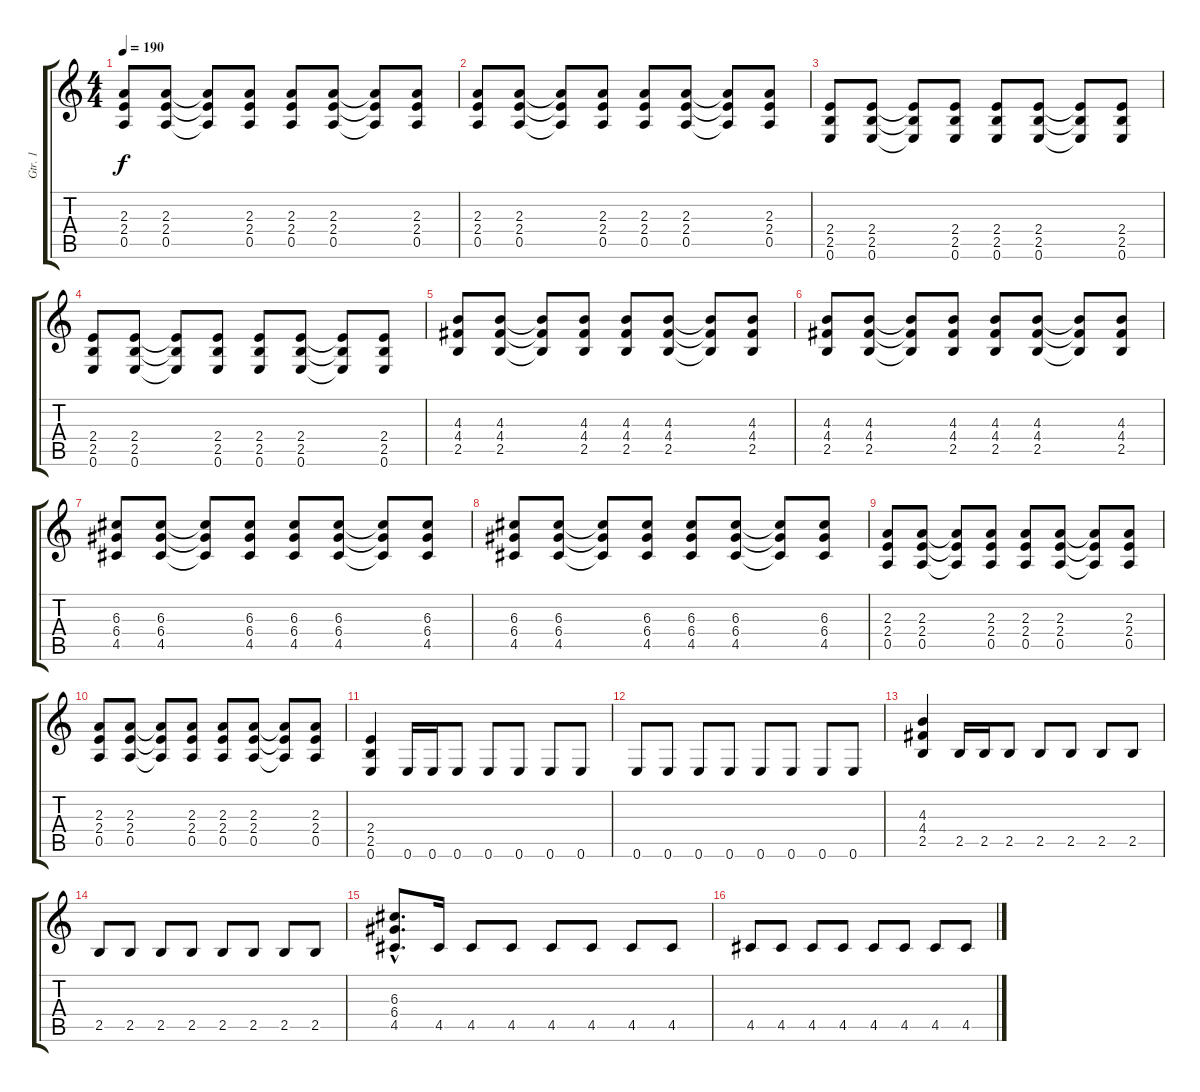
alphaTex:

\track ("Gtr. 1" "Gtr. 1") {instrument distortionguitar}
\staff {score tabs}
\tuning (E4 B3 G3 D3 A2 E2) {hide}
\ts (4 4)
\tempo 190
\clef g2
\ks c
(2.3 2.4 0.5).8{dy f} (2.3 2.4 0.5).8 (2.3{t} 2.4{t} 0.5{t}).8 (2.3 2.4 0.5).8 (2.3 2.4 0.5).8 (2.3 2.4 0.5).8 (2.3{t} 2.4{t} 0.5{t}).8 (2.3 2.4 0.5).8 |
(2.3 2.4 0.5).8 (2.3 2.4 0.5).8 (2.3{t} 2.4{t} 0.5{t}).8 (2.3 2.4 0.5).8 (2.3 2.4 0.5).8 (2.3 2.4 0.5).8 (2.3{t} 2.4{t} 0.5{t}).8 (2.3 2.4 0.5).8 |
(2.4 2.5 0.6).8 (2.4 2.5 0.6).8 (2.4{t} 2.5{t} 0.6{t}).8 (2.4 2.5 0.6).8 (2.4 2.5 0.6).8 (2.4 2.5 0.6).8 (2.4{t} 2.5{t} 0.6{t}).8 (2.4 2.5 0.6).8 |
(2.4 2.5 0.6).8 (2.4 2.5 0.6).8 (2.4{t} 2.5{t} 0.6{t}).8 (2.4 2.5 0.6).8 (2.4 2.5 0.6).8 (2.4 2.5 0.6).8 (2.4{t} 2.5{t} 0.6{t}).8 (2.4 2.5 0.6).8 |
(4.3 4.4 2.5).8 (4.3 4.4 2.5).8 (4.3{t} 4.4{t} 2.5{t}).8 (4.3 4.4 2.5).8 (4.3 4.4 2.5).8 (4.3 4.4 2.5).8 (4.3{t} 4.4{t} 2.5{t}).8 (4.3 4.4 2.5).8 |
(4.3 4.4 2.5).8 (4.3 4.4 2.5).8 (4.3{t} 4.4{t} 2.5{t}).8 (4.3 4.4 2.5).8 (4.3 4.4 2.5).8 (4.3 4.4 2.5).8 (4.3{t} 4.4{t} 2.5{t}).8 (4.3 4.4 2.5).8 |
(6.3 6.4 4.5).8 (6.3 6.4 4.5).8 (6.3{t} 6.4{t} 4.5{t}).8 (6.3 6.4 4.5).8 (6.3 6.4 4.5).8 (6.3 6.4 4.5).8 (6.3{t} 6.4{t} 4.5{t}).8 (6.3 6.4 4.5).8 |
(6.3 6.4 4.5).8 (6.3 6.4 4.5).8 (6.3{t} 6.4{t} 4.5{t}).8 (6.3 6.4 4.5).8 (6.3 6.4 4.5).8 (6.3 6.4 4.5).8 (6.3{t} 6.4{t} 4.5{t}).8 (6.3 6.4 4.5).8 |
(2.3 2.4 0.5).8 (2.3 2.4 0.5).8 (2.3{t} 2.4{t} 0.5{t}).8 (2.3 2.4 0.5).8 (2.3 2.4 0.5).8 (2.3 2.4 0.5).8 (2.3{t} 2.4{t} 0.5{t}).8 (2.3 2.4 0.5).8 |
(2.3 2.4 0.5).8 (2.3 2.4 0.5).8 (2.3{t} 2.4{t} 0.5{t}).8 (2.3 2.4 0.5).8 (2.3 2.4 0.5).8 (2.3 2.4 0.5).8 (2.3{t} 2.4{t} 0.5{t}).8 (2.3 2.4 0.5).8 |
(2.4 2.5 0.6).4 0.6.16{instrument electricguitarmuted} 0.6.16 0.6.8 0.6.8 0.6.8 0.6.8 0.6.8 |
0.6.8 0.6.8 0.6.8 0.6.8 0.6.8 0.6.8 0.6.8 0.6.8 |
(4.3 4.4 2.5).4{instrument distortionguitar} 2.5.16{instrument electricguitarmuted} 2.5.16 2.5.8 2.5.8 2.5.8 2.5.8 2.5.8 |
2.5.8 2.5.8 2.5.8 2.5.8 2.5.8 2.5.8 2.5.8 2.5.8 |
(6.3{hac} 6.4{hac} 4.5{hac}).8{d instrument distortionguitar} 4.5.16{instrument electricguitarmuted} 4.5.8 4.5.8 4.5.8 4.5.8 4.5.8 4.5.8 |
4.5.8 4.5.8 4.5.8 4.5.8 4.5.8 4.5.8 4.5.8 4.5.8
